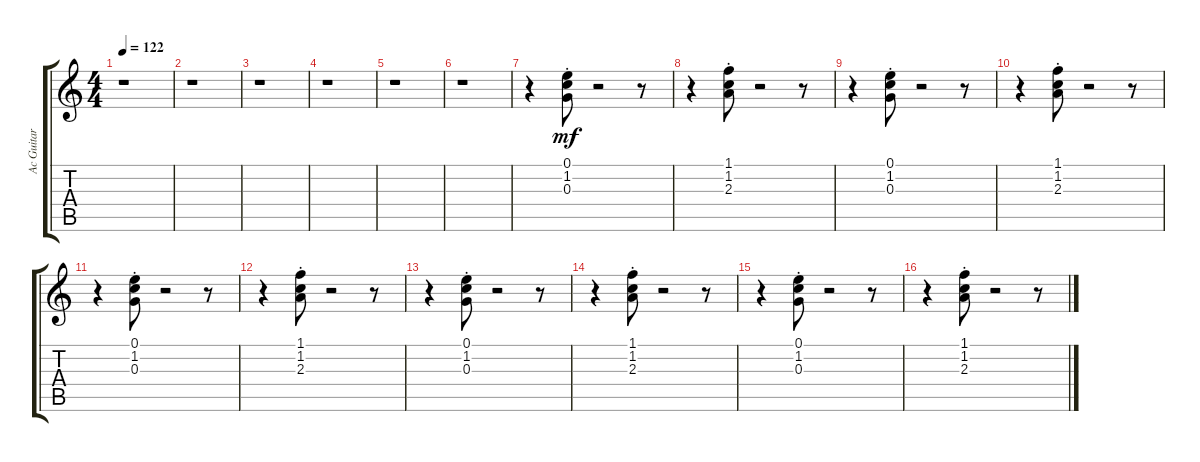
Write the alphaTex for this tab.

\track ("Ac Guitar 2" "Ac Guitar ") {instrument acousticguitarnylon}
\staff {score tabs}
\tuning (E4 B3 G3 D3 A2 E2) {hide}
\ts (4 4)
\tempo 122
\clef g2
\ks c
r.1{dy mf instrument acousticguitarnylon} |
r.1 |
r.1 |
r.1 |
r.1 |
r.1 |
r.4 (0.1{st} 1.2{st} 0.3{st}).8 r.2 r.8 |
r.4 (1.1{st} 1.2{st} 2.3{st}).8 r.2 r.8 |
r.4 (0.1{st} 1.2{st} 0.3{st}).8 r.2 r.8 |
r.4 (1.1{st} 1.2{st} 2.3{st}).8 r.2 r.8 |
r.4 (0.1{st} 1.2{st} 0.3{st}).8 r.2 r.8 |
r.4 (1.1{st} 1.2{st} 2.3{st}).8 r.2 r.8 |
r.4 (0.1{st} 1.2{st} 0.3{st}).8 r.2 r.8 |
r.4 (1.1{st} 1.2{st} 2.3{st}).8 r.2 r.8 |
r.4 (0.1{st} 1.2{st} 0.3{st}).8 r.2 r.8 |
r.4 (1.1{st} 1.2{st} 2.3{st}).8 r.2 r.8
